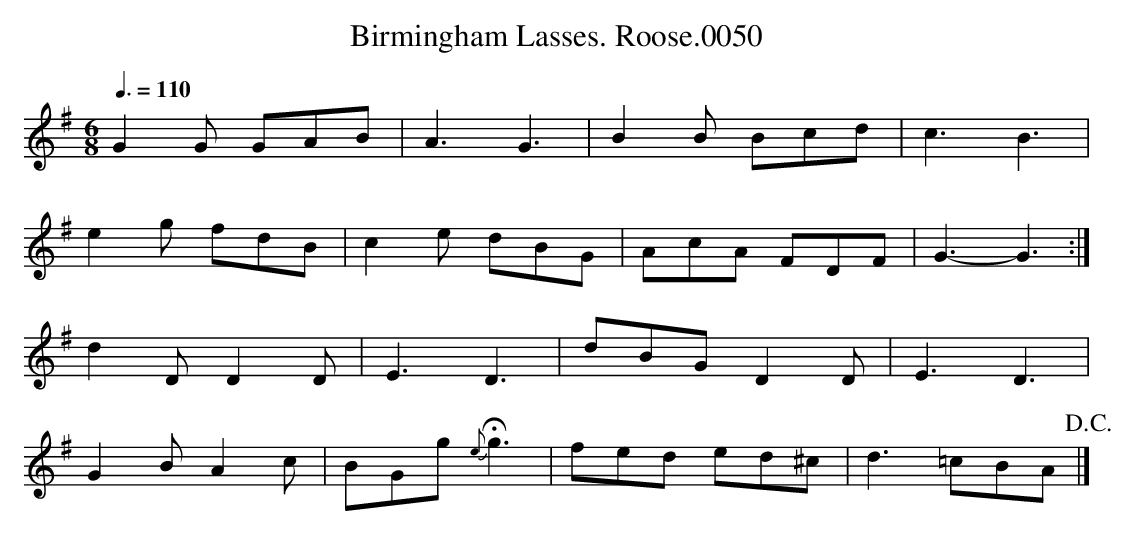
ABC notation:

X:1
T:Birmingham Lasses. Roose.0050
M:6/8
L:1/8
Q:3/8=110
K:G
G2G GAB | A3 G3 | B2B Bcd | c3 B3 |
e2g fdB | c2e dBG | AcA FDF | G3- G3 :|
d2D D2D | E3 D3 | dBG D2D | E3 D3 |
G2B A2c | BGg {e}Hg3 | fed ed^c | d3 =cBA !D.C.! |]
